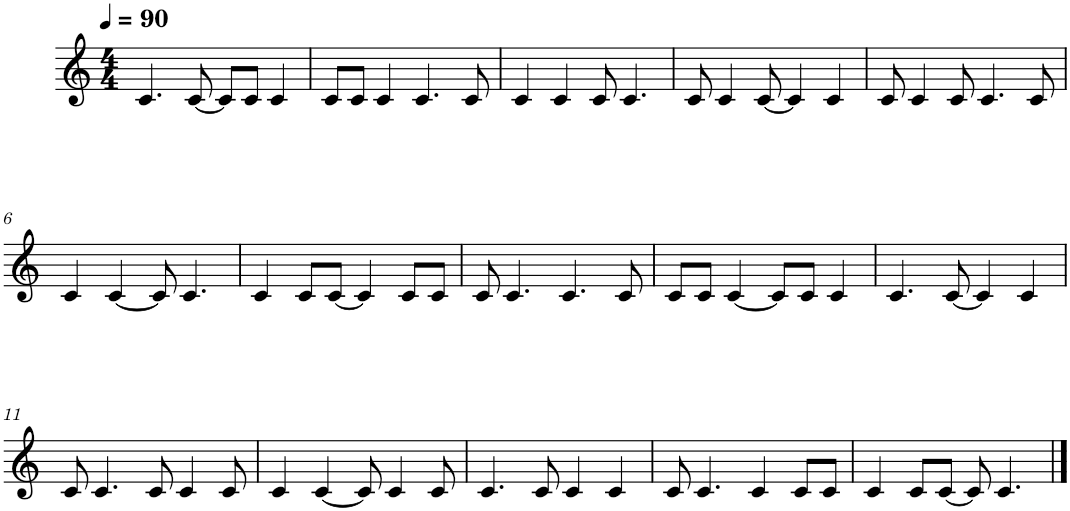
**kern
*part1
*staff1
*I"Piano
*I'Pno.
*clefG2
*k[]
*M4/4
*MM90
=1
4.c/
[8c/
8c/L]
8c/J
4c/
=2
8c/L
8c/J
4c/
4.c/
8c/
=3
4c/
4c/
8c/
4.c/
=4
8c/
4c/
[8c/
4c/]
4c/
=5
8c/
4c/
8c/
4.c/
8c/
!!LO:LB:g=z
=6
4c/
[4c/
8c/]
4.c/
=7
4c/
8c/L
[8c/J
4c/]
8c/L
8c/J
=8
8c/
4.c/
4.c/
8c/
=9
8c/L
8c/J
[4c/
8c/L]
8c/J
4c/
=10
4.c/
[8c/
4c/]
4c/
!!LO:LB:g=z
=11
8c/
4.c/
8c/
4c/
8c/
=12
4c/
[4c/
8c/]
4c/
8c/
=13
4.c/
8c/
4c/
4c/
=14
8c/
4.c/
4c/
8c/L
8c/J
=15
4c/
8c/L
[8c/J
8c/]
4.c/
==
*-
